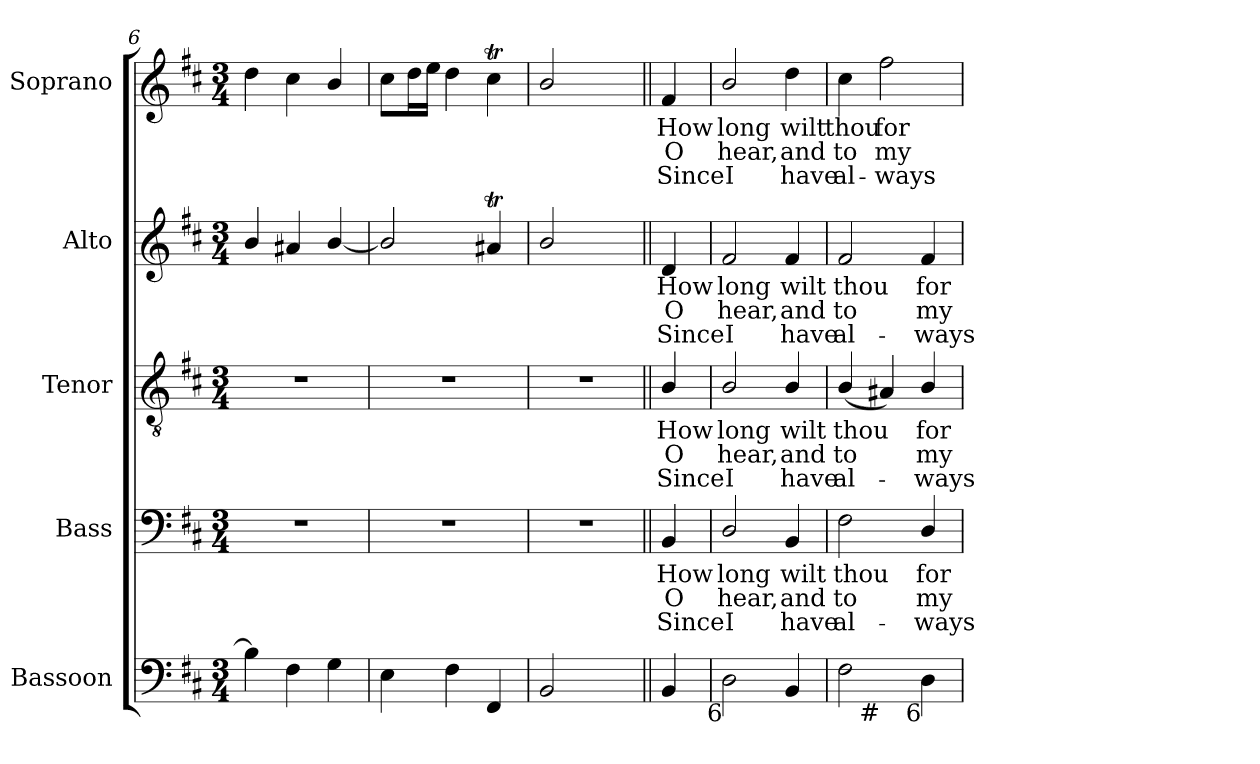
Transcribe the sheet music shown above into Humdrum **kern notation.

**kern	**kern	**text	**text	**text	**kern	**text	**text	**text	**kern	**text	**text	**text	**kern	**text	**text	**text
*part5	*part4	*part4	*part4	*part4	*part3	*part3	*part3	*part3	*part2	*part2	*part2	*part2	*part1	*part1	*part1	*part1
*staff5	*staff4	*staff4	*staff4	*staff4	*staff3	*staff3	*staff3	*staff3	*staff2	*staff2	*staff2	*staff2	*staff1	*staff1	*staff1	*staff1
*I"Bassoon	*I"Bass	*	*	*	*I"Tenor	*	*	*	*I"Alto	*	*	*	*I"Soprano	*	*	*
*I'Bsn.	*I'B.	*	*	*	*I'T.	*	*	*	*I'A.	*	*	*	*I'S.	*	*	*
*clefF4	*clefF4	*	*	*	*clefGv2	*	*	*	*clefG2	*	*	*	*clefG2	*	*	*
*	*	*	*	*	*ITrd7c12	*	*	*	*	*	*	*	*	*	*	*
*k[f#c#]	*k[f#c#]	*	*	*	*k[f#c#]	*	*	*	*k[f#c#]	*	*	*	*k[f#c#]	*	*	*
*b:	*b:	*	*	*	*b:	*	*	*	*b:	*	*	*	*b:	*	*	*
*M3/4	*M3/4	*	*	*	*M3/4	*	*	*	*M3/4	*	*	*	*M3/4	*	*	*
=6	=6	=6	=6	=6	=6	=6	=6	=6	=6	=6	=6	=6	=6	=6	=6	=6
!	!LO:N:vis=1	!	!	!	!LO:N:vis=1	!	!	!	!	!	!	!	!	!	!	!
4Bi\]	2.r	.	.	.	2.r	.	.	.	4bi/	.	.	.	4ddi\	.	.	.
4F#i\	.	.	.	.	.	.	.	.	4a#Xi/	.	.	.	4cc#i\	.	.	.
4Gi\	.	.	.	.	.	.	.	.	[4bi/	.	.	.	4bi/	.	.	.
=7	=7	=7	=7	=7	=7	=7	=7	=7	=7	=7	=7	=7	=7	=7	=7	=7
!	!LO:N:vis=1	!	!	!	!LO:N:vis=1	!	!	!	!	!	!	!	!	!	!	!
4Ei\	2.r	.	.	.	2.r	.	.	.	2bi/]	.	.	.	8cc#i\L	.	.	.
.	.	.	.	.	.	.	.	.	.	.	.	.	16ddi\L	.	.	.
.	.	.	.	.	.	.	.	.	.	.	.	.	16eei\JJ	.	.	.
4F#i\	.	.	.	.	.	.	.	.	.	.	.	.	4ddi\	.	.	.
4FF#i/	.	.	.	.	.	.	.	.	4a#Xti/	.	.	.	4cc#ti\	.	.	.
=8	=8	=8	=8	=8	=8	=8	=8	=8	=8	=8	=8	=8	=8	=8	=8	=8
!	!LO:N:vis=1	!	!	!	!LO:N:vis=1	!	!	!	!	!	!	!	!	!	!	!
2BBi/	2.r	.	.	.	2.r	.	.	.	2bi/	.	.	.	2bi/	.	.	.
4ryy	.	.	.	.	.	.	.	.	4ryy	.	.	.	4ryy	.	.	.
!!LO:LB:g=z
=9||	=9||	=9||	=9||	=9||	=9||	=9||	=9||	=9||	=9||	=9||	=9||	=9||	=9||	=9||	=9||	=9||
!	!	!LO:LY:b:color=#000000	!LO:LY:b:color=#000000	!LO:LY:b:color=#000000	!	!	!	!	!	!	!	!	!	!	!	!
!	!	!	!	!	!	!LO:LY:b:color=#000000	!LO:LY:b:color=#000000	!LO:LY:b:color=#000000	!	!	!	!	!	!	!	!
!	!	!	!	!	!	!	!	!	!	!LO:LY:b:color=#000000	!LO:LY:b:color=#000000	!LO:LY:b:color=#000000	!	!	!	!
!	!	!	!	!	!	!	!	!	!	!	!	!	!	!LO:LY:b:color=#000000	!LO:LY:b:color=#000000	!LO:LY:b:color=#000000
4BBi/	4BBi/	How	O	Since	4BBi/	How	O	Since	4di/	How	O	Since	4f#i/	How	O	Since
=10	=10	=10	=10	=10	=10	=10	=10	=10	=10	=10	=10	=10	=10	=10	=10	=10
!	!	!LO:LY:b:color=#000000	!LO:LY:b:color=#000000	!LO:LY:b:color=#000000	!	!	!	!	!	!	!	!	!	!	!	!
!	!	!	!	!	!	!LO:LY:b:color=#000000	!LO:LY:b:color=#000000	!LO:LY:b:color=#000000	!	!	!	!	!	!	!	!
!	!	!	!	!	!	!	!	!	!	!LO:LY:b:color=#000000	!LO:LY:b:color=#000000	!LO:LY:b:color=#000000	!	!	!	!
!LO:TX:b:rj:t=6	!	!	!	!	!	!	!	!	!	!	!	!	!	!	!	!
!	!	!	!	!	!	!	!	!	!	!	!	!	!	!LO:LY:b:color=#000000	!LO:LY:b:color=#000000	!LO:LY:b:color=#000000
2Di\	2Di/	long	hear,	I	2BBi/	long	hear,	I	2f#i/	long	hear,	I	2bi/	long	hear,	I
!	!	!LO:LY:b:color=#000000	!LO:LY:b:color=#000000	!LO:LY:b:color=#000000	!	!	!	!	!	!	!	!	!	!	!	!
!	!	!	!	!	!	!LO:LY:b:color=#000000	!LO:LY:b:color=#000000	!LO:LY:b:color=#000000	!	!	!	!	!	!	!	!
!	!	!	!	!	!	!	!	!	!	!LO:LY:b:color=#000000	!LO:LY:b:color=#000000	!LO:LY:b:color=#000000	!	!	!	!
!	!	!	!	!	!	!	!	!	!	!	!	!	!	!LO:LY:b:color=#000000	!LO:LY:b:color=#000000	!LO:LY:b:color=#000000
4BBi/	4BBi/	wilt	and	have	4BBi/	wilt	and	have	4f#i/	wilt	and	have	4ddi\	wilt	and	have
=11	=11	=11	=11	=11	=11	=11	=11	=11	=11	=11	=11	=11	=11	=11	=11	=11
!	!	!LO:LY:b:color=#000000	!LO:LY:b:color=#000000	!LO:LY:b:color=#000000	!	!	!	!	!	!	!	!	!	!	!	!
!	!	!	!	!	!	!LO:LY:b:color=#000000	!LO:LY:b:color=#000000	!LO:LY:b:color=#000000	!	!	!	!	!	!	!	!
!	!	!	!	!	!	!	!	!	!	!LO:LY:b:color=#000000	!LO:LY:b:color=#000000	!LO:LY:b:color=#000000	!	!	!	!
!LO:TX:b:rj:t=4	!	!	!	!	!	!	!	!	!	!	!	!	!	!	!	!
!	!	!	!	!	!	!	!	!	!	!	!	!	!	!LO:LY:b:color=#000000	!LO:LY:b:color=#000000	!LO:LY:b:color=#000000
*^	*	*	*	*	*	*	*	*	*	*	*	*	*	*	*	*
2F#i\	4ryy	2F#i\	thou	to	al-	(4BBi/	thou	to	al-	2f#i/	thou	to	al-	4cc#i\	thou	to	al-
!	!LO:TX:b:rj:t=#	!	!	!	!	!	!	!	!	!	!	!	!	!	!	!	!
!	!	!	!	!	!	!	!	!	!	!	!	!	!	!	!LO:LY:b:color=#000000	!LO:LY:b:color=#000000	!LO:LY:b:color=#000000
.	2ryy	.	.	.	.	4AA#Xi/)	.	.	.	.	.	.	.	2ff#i\	for-	my	-ways
!	!	!	!LO:LY:b:color=#000000	!LO:LY:b:color=#000000	!LO:LY:b:color=#000000	!	!	!	!	!	!	!	!	!	!	!	!
!	!	!	!	!	!	!	!LO:LY:b:color=#000000	!LO:LY:b:color=#000000	!LO:LY:b:color=#000000	!	!	!	!	!	!	!	!
!LO:TX:b:rj:t=6	!	!	!	!	!	!	!	!	!	!	!	!	!	!	!	!	!
!	!	!	!	!	!	!	!	!	!	!	!LO:LY:b:color=#000000	!LO:LY:b:color=#000000	!LO:LY:b:color=#000000	!	!	!	!
4Di\	.	4Di/	for-	my	-ways	4BBi/	for-	my	-ways	4f#i/	for-	my	-ways	.	.	.	.
*v	*v	*	*	*	*	*	*	*	*	*	*	*	*	*	*	*	*
=	=	=	=	=	=	=	=	=	=	=	=	=	=	=	=	=
*-	*-	*-	*-	*-	*-	*-	*-	*-	*-	*-	*-	*-	*-	*-	*-	*-
